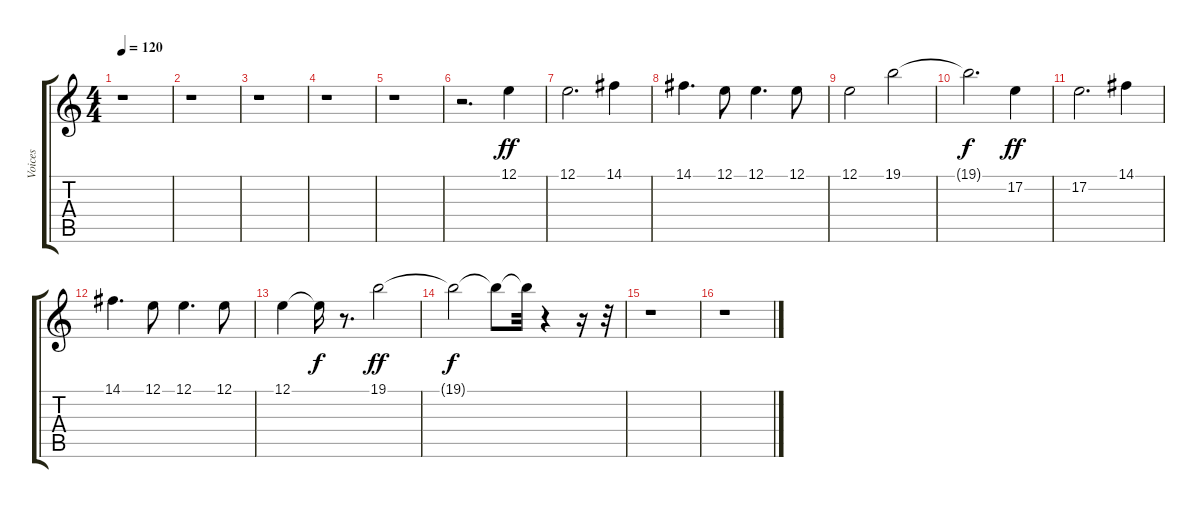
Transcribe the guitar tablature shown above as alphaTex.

\track ("Voices" "Voices") {instrument choiraahs}
\staff {score tabs}
\tuning (E4 B3 G3 D3 A2 E2) {hide}
\ts (4 4)
\tempo 120
\clef g2
\ks c
r.1{dy ff} |
r.1 |
r.1 |
r.1 |
r.1 |
r.2{d} 12.1.4 |
12.1.2{d} 14.1.4 |
14.1.4{d} 12.1.8 12.1.4{d} 12.1.8 |
12.1.2 19.1.2 |
19.1{t}.2{d dy f} 17.2.4{dy ff} |
17.2.2{d} 14.1.4 |
14.1.4{d} 12.1.8 12.1.4{d} 12.1.8 |
12.1.4 12.1{t}.16{dy f} r.8{d} 19.1.2{dy ff} |
19.1{t}.2{dy f} 19.1{t}.8 19.1{t}.32 r.4 r.16 r.32 |
r.1 |
r.1
